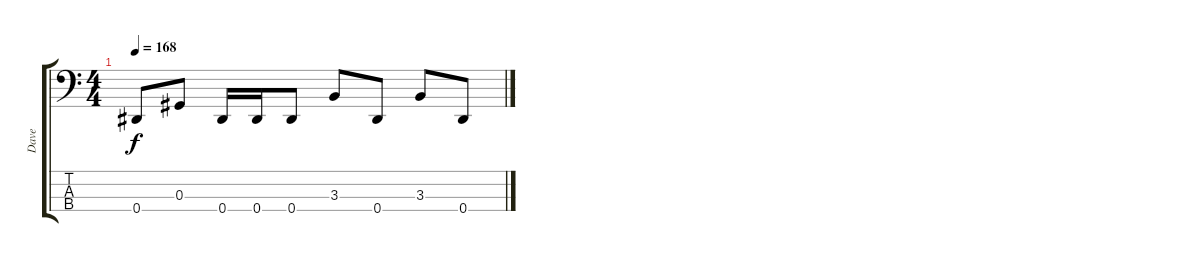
\track ("Dave" "Dave") {instrument electricbasspick}
\staff {score tabs}
\tuning (Gb2 Db2 Ab1 Eb1) {hide}
\ts (4 4)
\tempo 168
\clef f4
\ks c
0.4.8{dy f volume 0} 0.3.8 0.4.16 0.4.16 0.4.8 3.3.8 0.4.8 3.3.8 0.4.8
